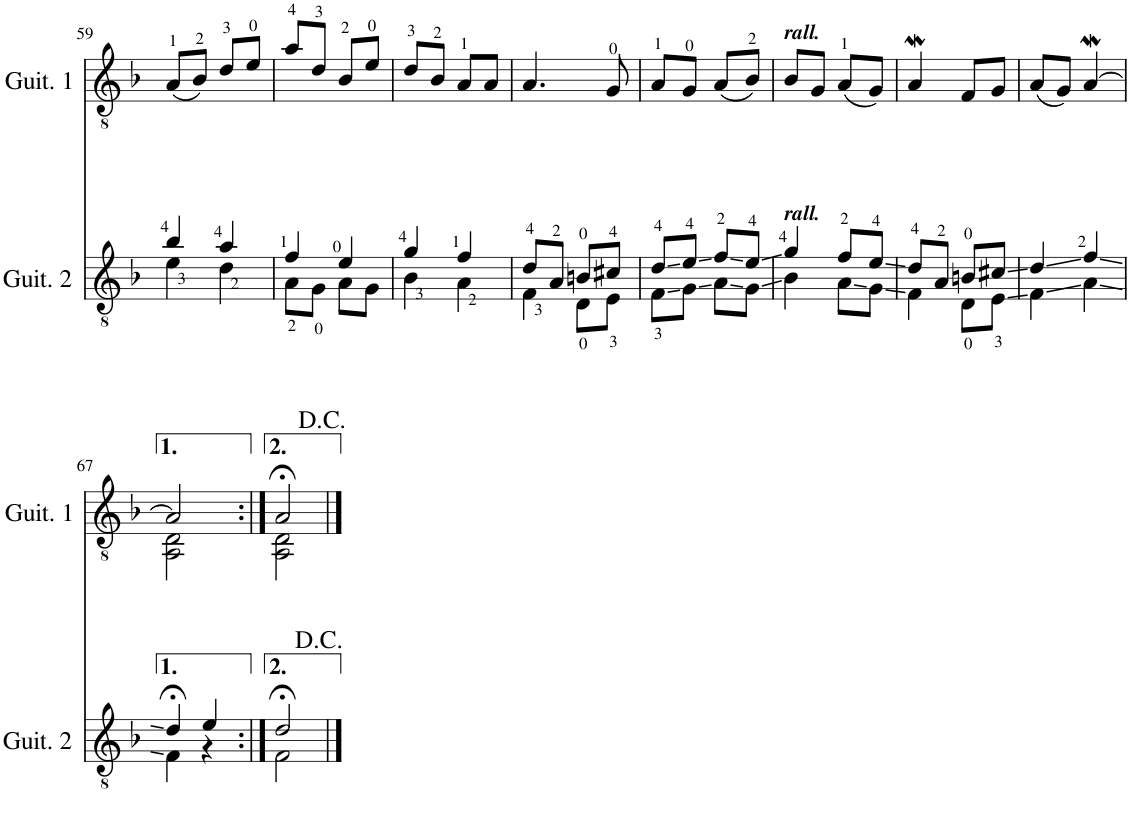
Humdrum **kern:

**kern	**kern
*part2	*part1
*staff2	*staff1
*I"Guitare	*I"Guitare
*I'Guit. 2	*I'Guit. 1
!!LO:PB:g=z
*clefGv2	*clefGv2
*k[b-]	*k[b-]
*M2/4	*M2/4
=59	=59
*^	*
4b-/	4e\	(8A/L
.	.	8B-/J)
4a/	4d\	8d/L
.	.	8e/J
=60	=60	=60
4f/	8A\L	8a/L
.	8G\J	8d/J
4e/	8A\L	8B-/L
.	8G\J	8e/J
=61	=61	=61
4g/	4B-\	8d/L
.	.	8B-/J
4f/	4A\	8A/L
.	.	8A/J
=62	=62	=62
8d/L	4F\	4.A/
8A/J	.	.
8Bn/L	8D\L	.
8c#X/J	8E\J	8G/
=63	=63	=63
8d/L	8F\L	8A/L
8e/J	8G\J	8G/J
8f/L	8A\L	(8A/L
8e/J	8G\J	8B-/J)
=64	=64	=64
!	!	!LO:TX:a:Bi:t=rall.
!LO:TX:a:Bi:t=rall.	!	!
4g/	4B-\	8B-/L
.	.	8G/J
8f/L	8A\L	(8A/L
8e/J	8G\J	8G/J)
=65	=65	=65
8d/L	4F\	4AW/
8A/J	.	.
8Bn/L	8D\L	8F/L
8c#X/J	8E\J	8G/J
=66	=66	=66
4d/	4F\	(8A/L
.	.	8G/J)
4f/	4A\	[4AW/
!!LO:LB:g=z
=67	=67	=67
*	*	*^
4d;</	4F\	2A/]	2AA\ 2D\
4e/	4r	.	.
=68:|!	=68:|!	=68:|!	=68:|!
2d;</	2F\	2A;</	2AA\ 2D\
*v	*v	*	*
*	*v	*v
==	==
*-	*-
